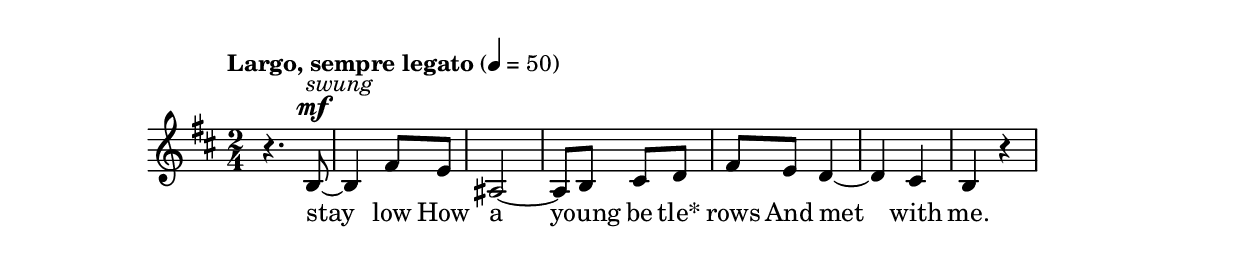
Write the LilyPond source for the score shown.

\relative c' {
  \key b \minor
  \clef "treble"
  \tempo "Largo, sempre legato" 4=50
  \time 2/4
  r4.
    b8^\mf^\markup \italic "swung" ~ | b4 fis'8 e |
  ais,2 ~ |
      ais8 b cis d |
  fis e d4 ~ |
  d cis |
  b4 r |
}
\addlyrics {
  stay low How a
  young be tle*
  rows And met with me.
}